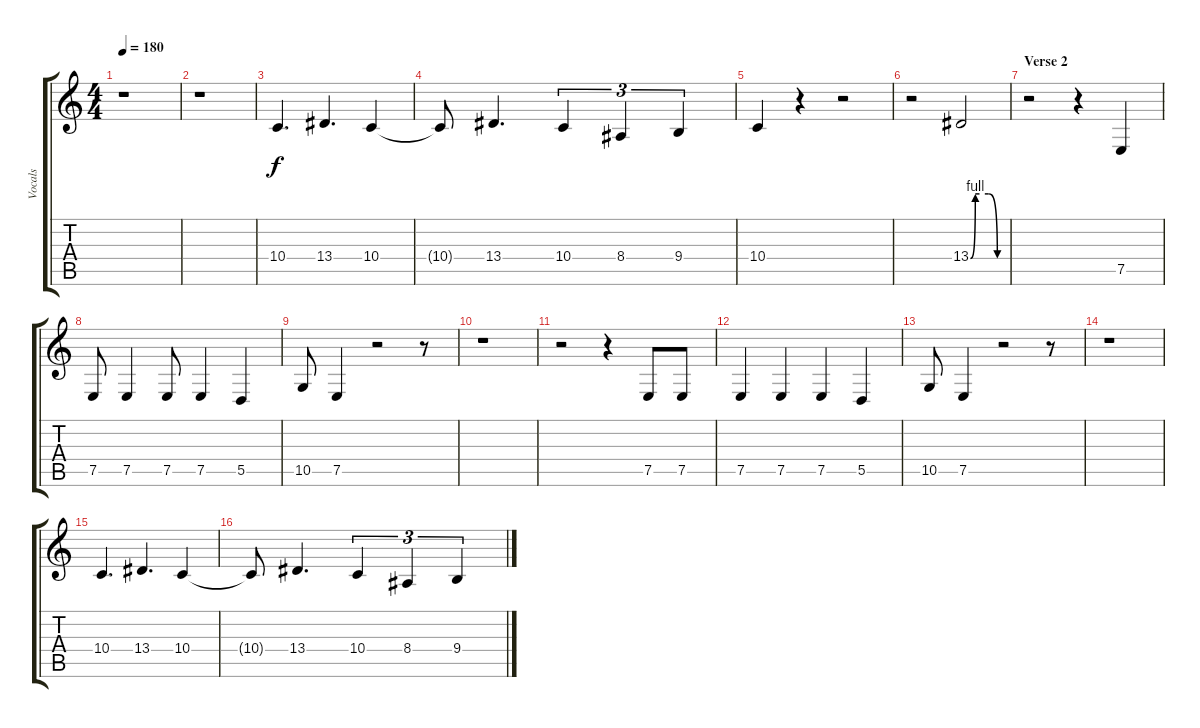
\track ("Vocals" "Vocals") {instrument trumpet}
\staff {score tabs}
\tuning (E4 B3 G3 D3 A2 E2) {hide}
\ts (4 4)
\tempo 180
\clef g2
\ks c
r.1{dy f} |
r.1 |
10.4.4{d} 13.4.4{d} 10.4.4 |
10.4{t}.8 13.4.4{d} 10.4.4{tu (3 2)} 8.4.4{tu (3 2)} 9.4.4{tu (3 2)} |
10.4.4 r.4 r.2 |
r.2 13.4{be (custom 0 0 8 4 15 4 30 4 45 0 60 0)}.2 |
\section ("" "Verse 2")
r.2 r.4 7.5.4 |
7.5.8 7.5.4 7.5.8 7.5.4 5.5.4 |
10.5.8 7.5.4 r.2 r.8 |
r.1 |
r.2 r.4 7.5.8 7.5.8 |
7.5.4 7.5.4 7.5.4 5.5.4 |
10.5.8 7.5.4 r.2 r.8 |
r.1 |
10.4.4{d} 13.4.4{d} 10.4.4 |
10.4{t}.8 13.4.4{d} 10.4.4{tu (3 2)} 8.4.4{tu (3 2)} 9.4.4{tu (3 2)}
